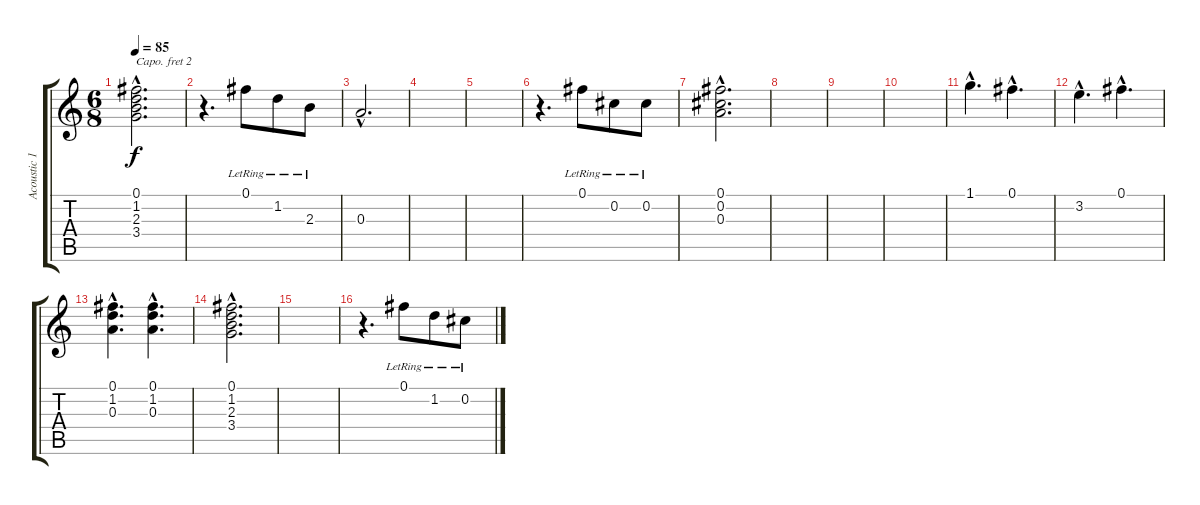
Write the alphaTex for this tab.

\track ("Acoustic 12-string Guitar (Johnny Marr)" "Acoustic 1") {instrument acousticguitarsteel}
\staff {score tabs}
\capo 2
\tuning (E4 B3 G3 D3 A2 E2) {hide}
\ts (6 8)
\tempo 85
\clef g2
\ks c
(0.1{hac} 1.2{hac} 2.3{hac} 3.4{hac}).2{d dy f} |
r.4{d} 0.1{lr}.8 1.2{lr}.8 2.3{lr}.8 |
0.3{hac}.2{d} |
|
|
r.4{d} 0.1{lr}.8 0.2{lr}.8 0.2{lr}.8 |
(0.1{hac} 0.2{hac} 0.3{hac}).2{d} |
|
|
|
1.1{hac}.4{d} 0.1{hac}.4{d} |
3.2{hac}.4{d} 0.1{hac}.4{d} |
(0.1{hac} 1.2{hac} 0.3{hac}).4{d} (0.1{hac} 1.2{hac} 0.3{hac}).4{d} |
(0.1{hac} 1.2{hac} 2.3{hac} 3.4{hac}).2{d} |
|
r.4{d} 0.1{lr}.8 1.2{lr}.8 0.2{lr}.8
